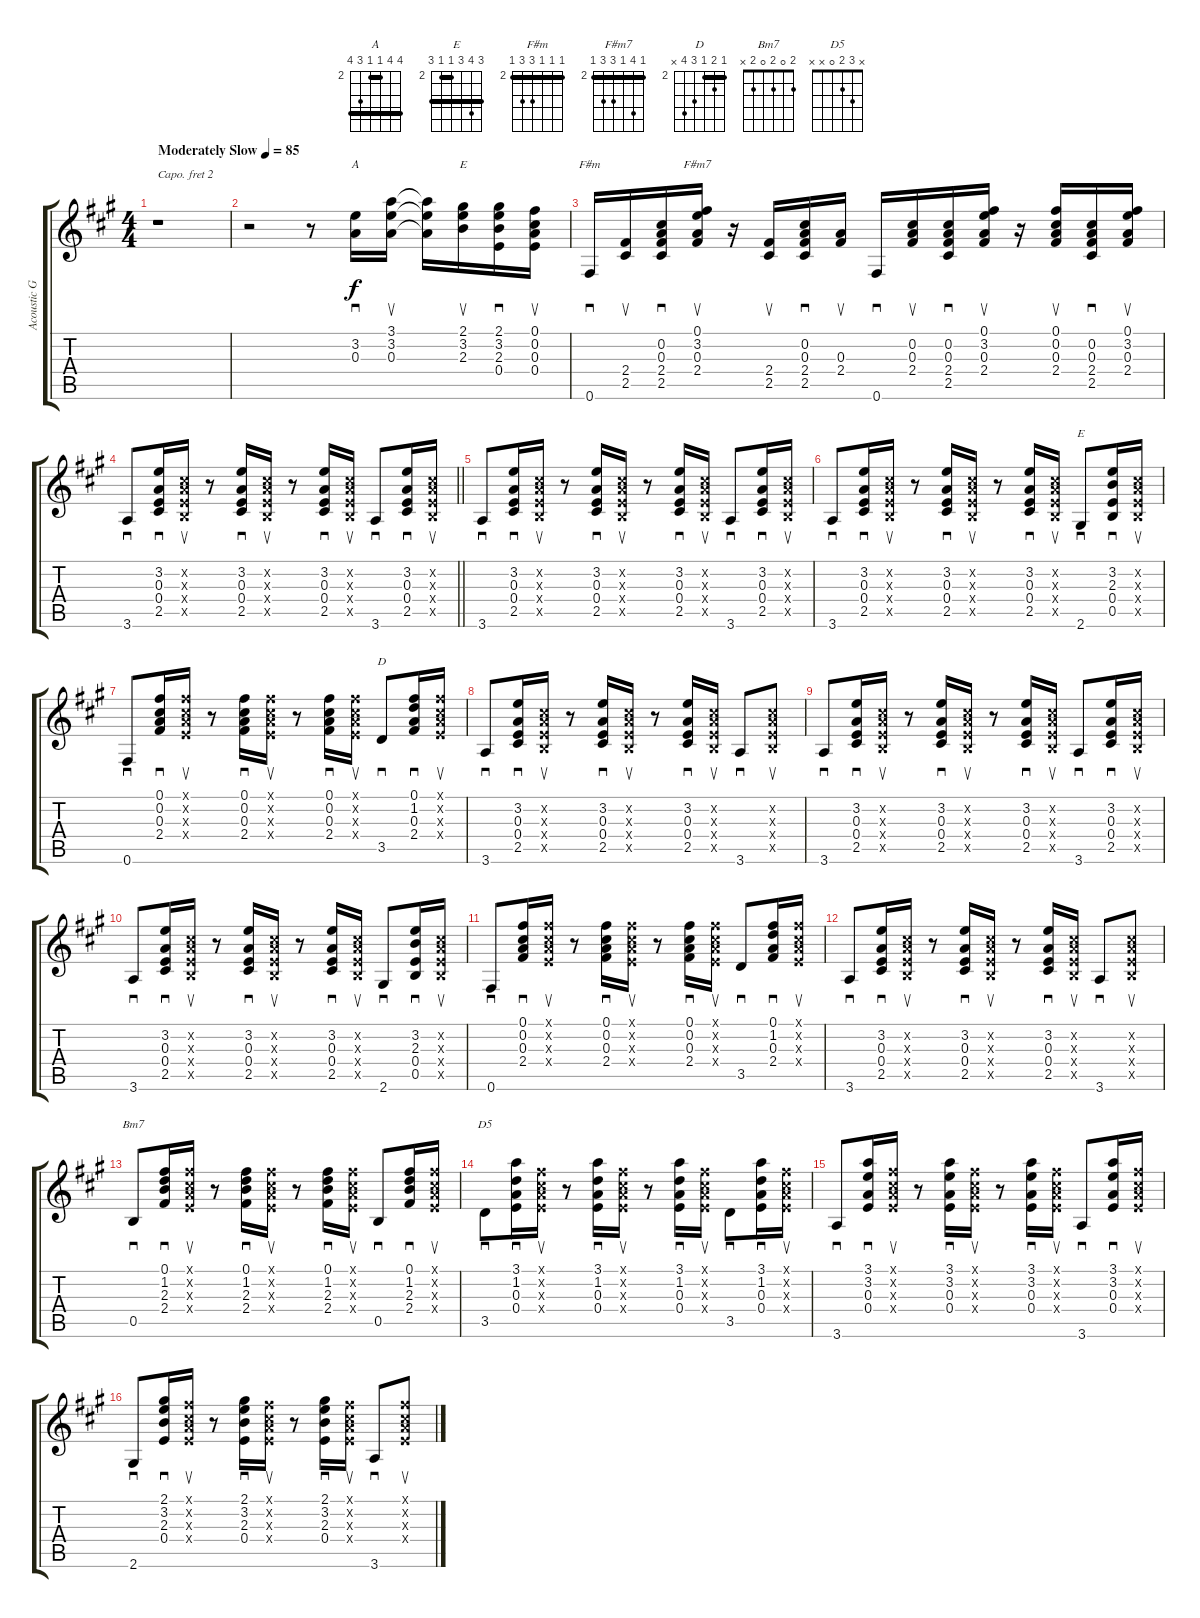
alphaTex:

\track ("Acoustic Guitar" "Acoustic G") {instrument acousticguitarsteel}
\staff {score tabs}
\capo 2
\tuning (E4 B3 G3 D3 A2 E2) {hide}
\chord ("A" 5 5 2 2 4 5) {firstfret 2 barre (2 5)}
\chord ("E" 4 5 4 2 x x) {firstfret 2 barre 4}
\chord ("F#m" 2 2 2 4 4 2) {firstfret 2 barre 2}
\chord ("F#m7" 2 5 2 4 4 2) {firstfret 2 barre 2}
\chord ("E" 4 5 4 2 2 4) {firstfret 2 barre (2 4)}
\chord ("D" 2 3 2 4 5 x) {firstfret 2 barre 2}
\chord ("Bm7" 2 0 2 0 2 x)
\chord ("D5" x 3 2 0 x x)
\ts (4 4)
\tempo (85 "Moderately Slow")
\clef g2
\ks a
r.1{dy f instrument acousticguitarsteel} |
r.2 r.8 (3.2 0.3).16{sd ch "A"} (3.1 3.2 0.3).16{su} (3.1{t} 3.2{t} 0.3{t}).16 (2.1 3.2 2.3).16{su ch "E"} (2.1 3.2 2.3 0.4).16{sd} (0.1 0.2 0.3 0.4).16{su} |
0.6.16{sd ch "F#m"} (2.4 2.5).16{su} (0.2 0.3 2.4 2.5).16{sd} (0.1 3.2 0.3 2.4).16{su ch "F#m7"} r.16 (2.4 2.5).16{su} (0.2 0.3 2.4 2.5).16{sd} (0.3 2.4).16{su} 0.6.16{sd} (0.2 0.3 2.4).16{su} (0.2 0.3 2.4 2.5).16{sd} (0.1 3.2 0.3 2.4).16{su} r.16 (0.1 0.2 0.3 2.4).16{su} (0.2 0.3 2.4 2.5).16{sd} (0.1 3.2 0.3 2.4).16{su} |
\barLineRight lightlight
3.6.8{sd} (3.2 0.3 0.4 2.5).16{sd} (0.2{x} 0.3{x} 0.4{x} 0.5{x}).16{su} r.8 (3.2 0.3 0.4 2.5).16{sd} (0.2{x} 0.3{x} 0.4{x} 0.5{x}).16{su} r.8 (3.2 0.3 0.4 2.5).16{sd} (0.2{x} 0.3{x} 0.4{x} 0.5{x}).16{su} 3.6.8{sd} (3.2 0.3 0.4 2.5).16{sd} (0.2{x} 0.3{x} 0.4{x} 0.5{x}).16{su} |
3.6.8{sd} (3.2 0.3 0.4 2.5).16{sd} (0.2{x} 0.3{x} 0.4{x} 0.5{x}).16{su} r.8 (3.2 0.3 0.4 2.5).16{sd} (0.2{x} 0.3{x} 0.4{x} 0.5{x}).16{su} r.8 (3.2 0.3 0.4 2.5).16{sd} (0.2{x} 0.3{x} 0.4{x} 0.5{x}).16{su} 3.6.8{sd} (3.2 0.3 0.4 2.5).16{sd} (0.2{x} 0.3{x} 0.4{x} 0.5{x}).16{su} |
3.6.8{sd} (3.2 0.3 0.4 2.5).16{sd} (0.2{x} 0.3{x} 0.4{x} 0.5{x}).16{su} r.8 (3.2 0.3 0.4 2.5).16{sd} (0.2{x} 0.3{x} 0.4{x} 0.5{x}).16{su} r.8 (3.2 0.3 0.4 2.5).16{sd} (0.2{x} 0.3{x} 0.4{x} 0.5{x}).16{su} 2.6.8{sd ch "E"} (3.2 2.3 0.4 0.5).16{sd} (0.2{x} 0.3{x} 0.4{x} 0.5{x}).16{su} |
0.6.8{sd} (0.1 0.2 0.3 2.4).16{sd} (0.1{x} 0.2{x} 0.3{x} 0.4{x}).16{su} r.8 (0.1 0.2 0.3 2.4).16{sd} (0.1{x} 0.2{x} 0.3{x} 0.4{x}).16{su} r.8 (0.1 0.2 0.3 2.4).16{sd} (0.1{x} 0.2{x} 0.3{x} 0.4{x}).16{su} 3.5.8{sd ch "D"} (0.1 1.2 0.3 2.4).16{sd} (0.1{x} 0.2{x} 0.3{x} 0.4{x}).16{su} |
3.6.8{sd} (3.2 0.3 0.4 2.5).16{sd} (0.2{x} 0.3{x} 0.4{x} 0.5{x}).16{su} r.8 (3.2 0.3 0.4 2.5).16{sd} (0.2{x} 0.3{x} 0.4{x} 0.5{x}).16{su} r.8 (3.2 0.3 0.4 2.5).16{sd} (0.2{x} 0.3{x} 0.4{x} 0.5{x}).16{su} 3.6.8{sd} (0.2{x} 0.3{x} 0.4{x} 0.5{x}).8{su} |
3.6.8{sd} (3.2 0.3 0.4 2.5).16{sd} (0.2{x} 0.3{x} 0.4{x} 0.5{x}).16{su} r.8 (3.2 0.3 0.4 2.5).16{sd} (0.2{x} 0.3{x} 0.4{x} 0.5{x}).16{su} r.8 (3.2 0.3 0.4 2.5).16{sd} (0.2{x} 0.3{x} 0.4{x} 0.5{x}).16{su} 3.6.8{sd} (3.2 0.3 0.4 2.5).16{sd} (0.2{x} 0.3{x} 0.4{x} 0.5{x}).16{su} |
3.6.8{sd} (3.2 0.3 0.4 2.5).16{sd} (0.2{x} 0.3{x} 0.4{x} 0.5{x}).16{su} r.8 (3.2 0.3 0.4 2.5).16{sd} (0.2{x} 0.3{x} 0.4{x} 0.5{x}).16{su} r.8 (3.2 0.3 0.4 2.5).16{sd} (0.2{x} 0.3{x} 0.4{x} 0.5{x}).16{su} 2.6.8{sd} (3.2 2.3 0.4 0.5).16{sd} (0.2{x} 0.3{x} 0.4{x} 0.5{x}).16{su} |
0.6.8{sd} (0.1 0.2 0.3 2.4).16{sd} (0.1{x} 0.2{x} 0.3{x} 0.4{x}).16{su} r.8 (0.1 0.2 0.3 2.4).16{sd} (0.1{x} 0.2{x} 0.3{x} 0.4{x}).16{su} r.8 (0.1 0.2 0.3 2.4).16{sd} (0.1{x} 0.2{x} 0.3{x} 0.4{x}).16{su} 3.5.8{sd} (0.1 1.2 0.3 2.4).16{sd} (0.1{x} 0.2{x} 0.3{x} 0.4{x}).16{su} |
3.6.8{sd} (3.2 0.3 0.4 2.5).16{sd} (0.2{x} 0.3{x} 0.4{x} 0.5{x}).16{su} r.8 (3.2 0.3 0.4 2.5).16{sd} (0.2{x} 0.3{x} 0.4{x} 0.5{x}).16{su} r.8 (3.2 0.3 0.4 2.5).16{sd} (0.2{x} 0.3{x} 0.4{x} 0.5{x}).16{su} 3.6.8{sd} (0.2{x} 0.3{x} 0.4{x} 0.5{x}).8{su} |
0.5.8{sd ch "Bm7"} (0.1 1.2 2.3 2.4).16{sd} (0.1{x} 0.2{x} 0.3{x} 0.4{x}).16{su} r.8 (0.1 1.2 2.3 2.4).16{sd} (0.1{x} 0.2{x} 0.3{x} 0.4{x}).16{su} r.8 (0.1 1.2 2.3 2.4).16{sd} (0.1{x} 0.2{x} 0.3{x} 0.4{x}).16{su} 0.5.8{sd} (0.1 1.2 2.3 2.4).16{sd} (0.1{x} 0.2{x} 0.3{x} 0.4{x}).16{su} |
3.5.8{sd ch "D5"} (3.1 1.2 0.3 0.4).16{sd} (0.1{x} 0.2{x} 0.3{x} 0.4{x}).16{su} r.8 (3.1 1.2 0.3 0.4).16{sd} (0.1{x} 0.2{x} 0.3{x} 0.4{x}).16{su} r.8 (3.1 1.2 0.3 0.4).16{sd} (0.1{x} 0.2{x} 0.3{x} 0.4{x}).16{su} 3.5.8{sd} (3.1 1.2 0.3 0.4).16{sd} (0.1{x} 0.2{x} 0.3{x} 0.4{x}).16{su} |
3.6.8{sd} (3.1 3.2 0.3 0.4).16{sd} (0.1{x} 0.2{x} 0.3{x} 0.4{x}).16{su} r.8 (3.1 3.2 0.3 0.4).16{sd} (0.1{x} 0.2{x} 0.3{x} 0.4{x}).16{su} r.8 (3.1 3.2 0.3 0.4).16{sd} (0.1{x} 0.2{x} 0.3{x} 0.4{x}).16{su} 3.6.8{sd} (3.1 3.2 0.3 0.4).16{sd} (0.1{x} 0.2{x} 0.3{x} 0.4{x}).16{su} |
2.6.8{sd} (2.1 3.2 2.3 0.4).16{sd} (0.1{x} 0.2{x} 0.3{x} 0.4{x}).16{su} r.8 (2.1 3.2 2.3 0.4).16{sd} (0.1{x} 0.2{x} 0.3{x} 0.4{x}).16{su} r.8 (2.1 3.2 2.3 0.4).16{sd} (0.1{x} 0.2{x} 0.3{x} 0.4{x}).16{su} 3.6.8{sd} (0.1{x} 0.2{x} 0.3{x} 0.4{x}).8{su}
